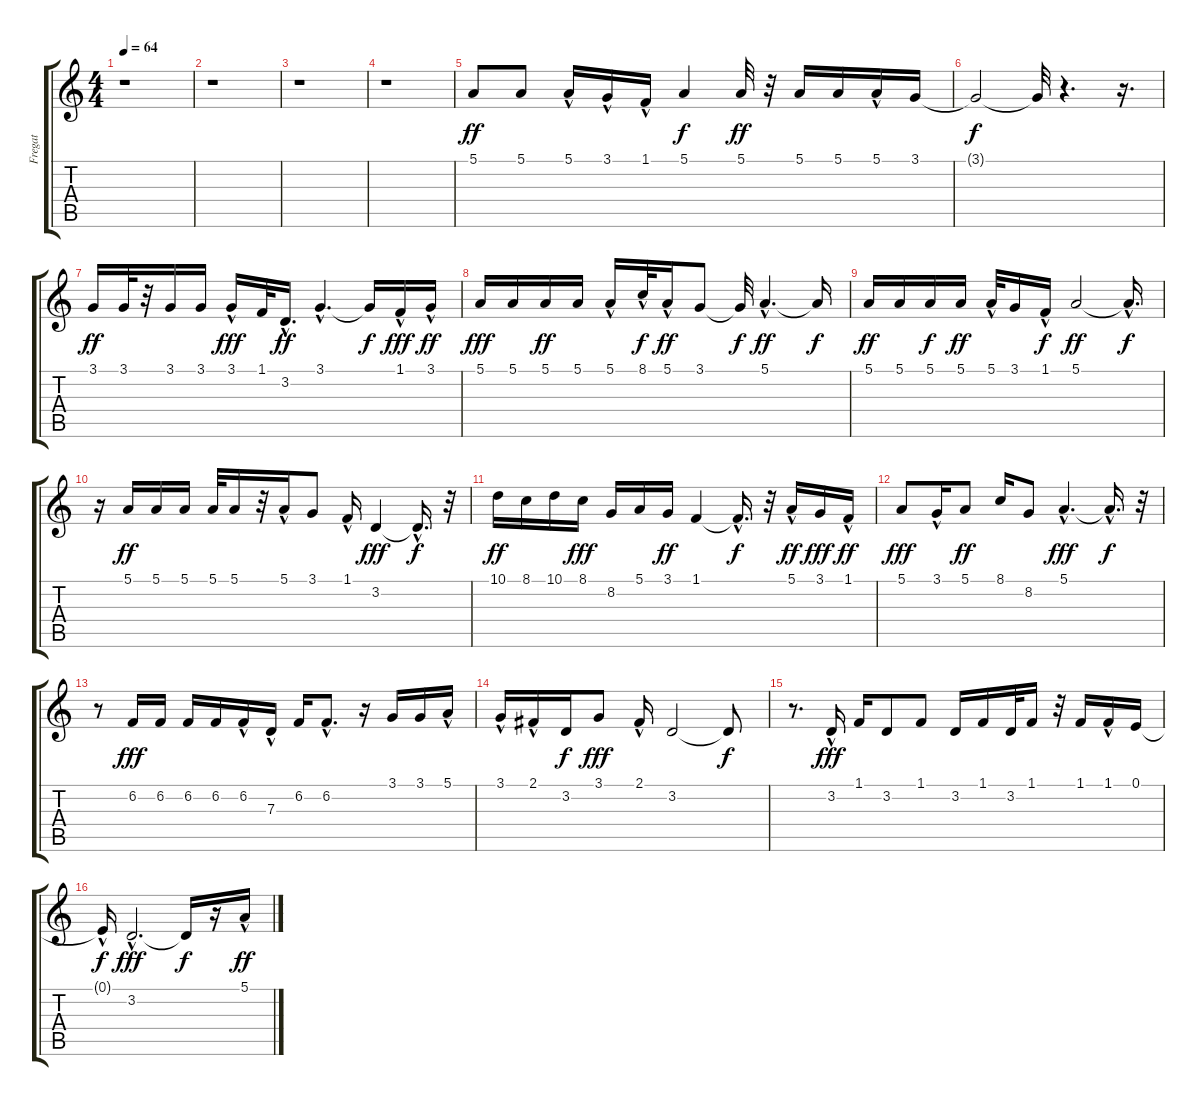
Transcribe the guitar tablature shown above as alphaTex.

\track ("Fregat" "Fregat") {instrument voiceoohs}
\staff {score tabs}
\tuning (E4 B3 G3 D3 A2 E2) {hide}
\ts (4 4)
\tempo 64
\clef g2
\ks c
r.1{dy ff instrument voiceoohs} |
r.1 |
r.1 |
r.1 |
5.1.8 5.1.8 5.1{hac}.16 3.1{hac}.16 1.1{hac}.16 5.1.4{dy f} 5.1.32{dy ff} r.32 5.1.16 5.1.16 5.1{hac}.16 3.1.16 |
3.1{t}.2{dy f} 3.1{t}.32 r.4{d} r.16{d} |
3.1.16{dy ff} 3.1.32 r.32 3.1.16 3.1.16 3.1{hac}.16{dy fff} 1.1.32 3.2{hac}.16{d dy ff} 3.1{hac}.4{d} 3.1{t}.16{dy f} 1.1{hac}.16{dy fff} 3.1{hac}.16{dy ff} |
5.1.16{dy fff} 5.1.16 5.1.16{dy ff} 5.1.16 5.1{hac}.16 8.1{hac}.32{dy f} 5.1{hac}.16{dy ff} 3.1.8 3.1{t}.32{dy f} 5.1{hac}.4{d dy ff} 5.1{t}.16{dy f} |
5.1.16{dy ff} 5.1.16 5.1.16{dy f} 5.1.16{dy ff} 5.1{hac}.32 3.1.16 1.1{hac}.16{dy f} 5.1.2{dy ff} 5.1{hac t}.16{d dy f} |
r.16 5.1.16{dy ff} 5.1.16 5.1.16 5.1.32 5.1.16 r.32 5.1{hac}.16 3.1.8 1.1{hac}.16 3.2.4{dy fff} 3.2{hac t}.16{d dy f} r.32 |
10.1.16{dy ff} 8.1.16 10.1.16 8.1.16{dy fff} 8.2.16 5.1.16 3.1.16{dy ff} 1.1.4 1.1{hac t}.16{d dy f} r.32 5.1{hac}.16{dy ff} 3.1.16{dy fff} 1.1{hac}.16{dy ff} |
5.1.8{dy fff} 3.1{hac}.16 5.1.8{dy ff} 8.1.16 8.2.8 5.1{hac}.4{d dy fff} 5.1{hac t}.16{d dy f} r.32 |
r.8 6.2.16{dy fff} 6.2.16 6.2.16 6.2.16 6.2{hac}.16 7.3{hac}.16 6.2.16 6.2{hac}.8{d} r.16 3.1.16 3.1.16 5.1{hac}.16 |
3.1{hac}.16 2.1{hac}.16 3.2.16{dy f} 3.1.8{dy fff} 2.1{hac}.16 3.2.2 3.2{t}.8{dy f} |
r.8{d} 3.2{hac}.16{dy fff} 1.1.16 3.2.8 1.1.8 3.2.16 1.1.16 3.2.32 1.1.16 r.32 1.1.16 1.1{hac}.16 0.1.16 |
0.1{hac t}.16{dy f} 3.2{hac}.2{d dy fff} 3.2{t}.16{dy f} r.16 5.1{hac}.16{dy ff}
